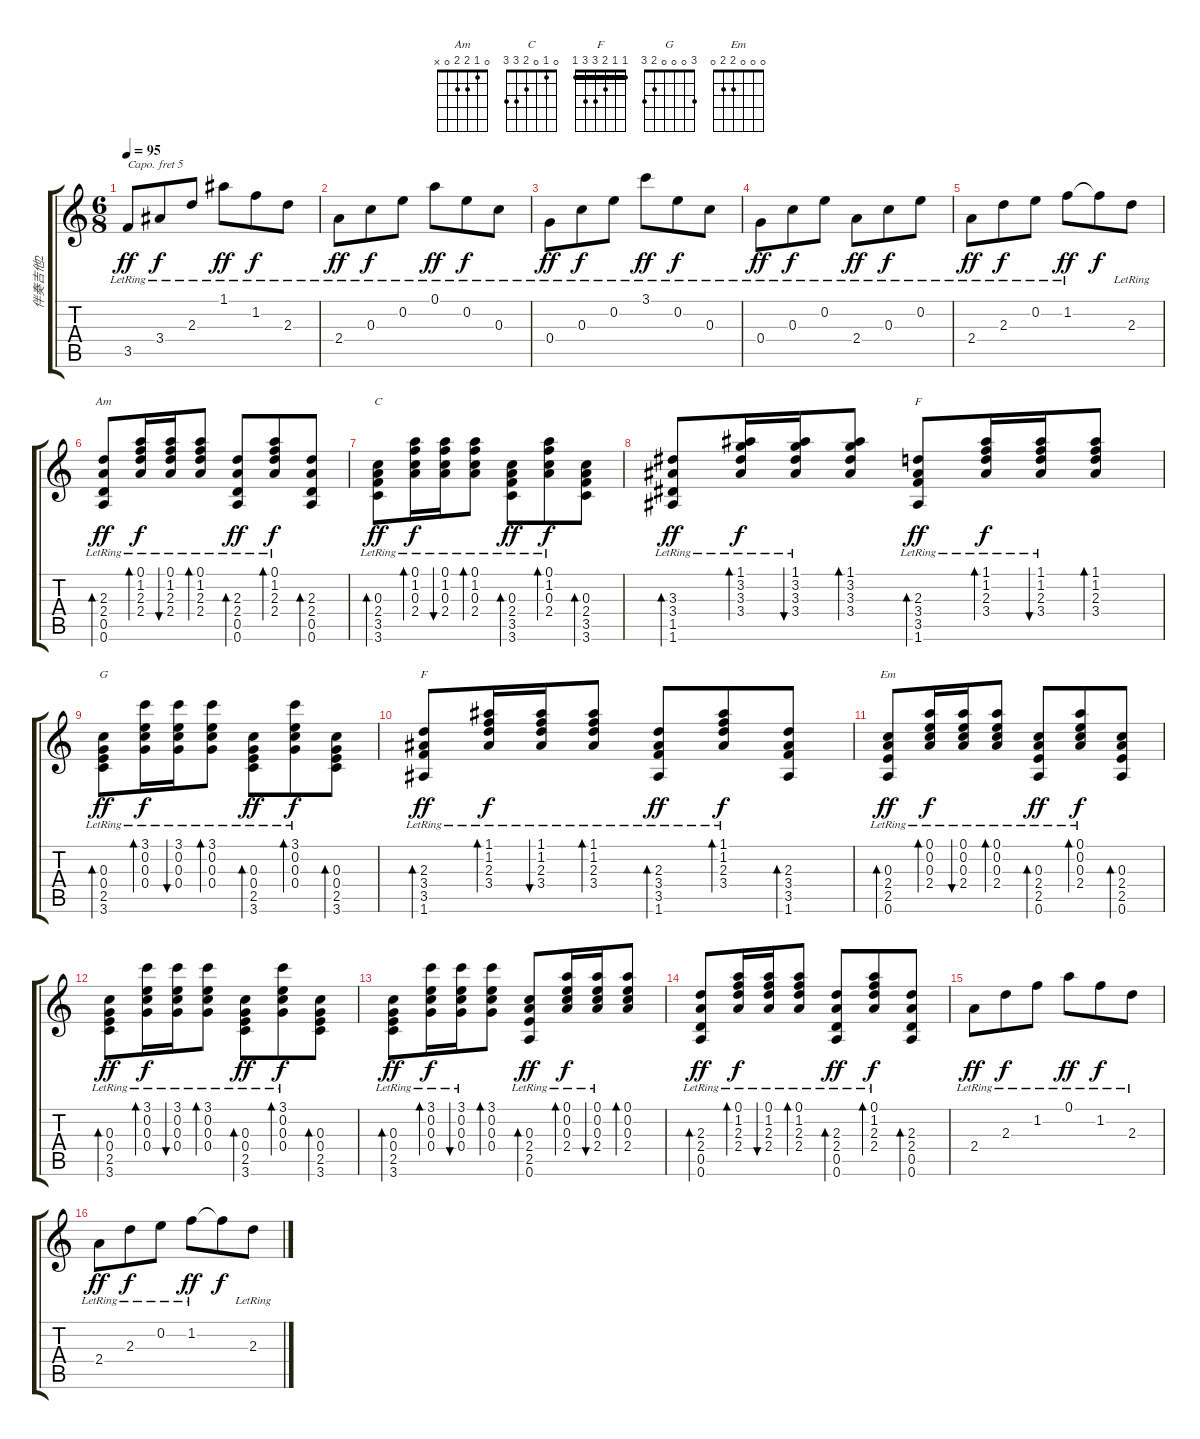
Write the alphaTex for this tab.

\track ("伴奏吉他2" "伴奏吉他2") {instrument acousticguitarnylon}
\staff {score tabs}
\capo 5
\tuning (E4 B3 G3 D3 A2 E2) {hide}
\chord ("Am" 0 1 2 2 0 x)
\chord ("C" 0 1 0 2 3 3)
\chord ("F" x 1 2 3 3 1) {barre 1}
\chord ("G" 3 0 0 0 2 3)
\chord ("F" 1 1 2 3 3 1) {barre 1}
\chord ("Em" 0 0 0 2 2 0)
\ts (6 8)
\tempo 95
\clef g2
\ks c
3.5{lr}.8{dy ff} 3.4{lr}.8{dy f} 2.3{lr}.8 1.1{lr}.8{dy ff} 1.2{lr}.8{dy f} 2.3{lr}.8 |
2.4{lr}.8{dy ff} 0.3{lr}.8{dy f} 0.2{lr}.8 0.1{lr}.8{dy ff} 0.2{lr}.8{dy f} 0.3{lr}.8 |
0.4{lr}.8{dy ff} 0.3{lr}.8{dy f} 0.2{lr}.8 3.1{lr}.8{dy ff} 0.2{lr}.8{dy f} 0.3{lr}.8 |
0.4{lr}.8{dy ff} 0.3{lr}.8{dy f} 0.2{lr}.8 2.4{lr}.8{dy ff} 0.3{lr}.8{dy f} 0.2{lr}.8 |
2.4{lr}.8{dy ff} 2.3{lr}.8{dy f} 0.2{lr}.8 1.2{lr}.8{dy ff} 1.2{t}.8{dy f} 2.3{lr}.8 |
(2.3{lr} 2.4{lr} 0.5{lr} 0.6{lr}).8{bd 60 ch "Am" dy ff} (0.1{lr} 1.2{lr} 2.3{lr} 2.4{lr}).16{bd 60 dy f} (0.1{lr} 1.2{lr} 2.3{lr} 2.4{lr}).16{bu 60} (0.1{lr} 1.2{lr} 2.3{lr} 2.4{lr}).8{bd 60} (2.3{lr} 2.4{lr} 0.5{lr} 0.6{lr}).8{bd 60 dy ff} (0.1{lr} 1.2{lr} 2.3{lr} 2.4{lr}).8{bd 60 dy f} (2.3 2.4 0.5 0.6).8{bd 60} |
(0.3{lr} 2.4{lr} 3.5{lr} 3.6{lr}).8{bd 60 ch "C" dy ff} (0.1{lr} 1.2{lr} 0.3{lr} 2.4{lr}).16{bd 60 dy f} (0.1{lr} 1.2{lr} 0.3{lr} 2.4{lr}).16{bu 60} (0.1{lr} 1.2{lr} 0.3{lr} 2.4{lr}).8{bd 60} (0.3{lr} 2.4{lr} 3.5{lr} 3.6{lr}).8{bd 60 dy ff} (0.1{lr} 1.2{lr} 0.3{lr} 2.4{lr}).8{bd 60 dy f} (0.3 2.4 3.5 3.6).8{bd 60} |
(3.3{lr} 3.4{lr} 1.5{lr} 1.6{lr}).8{bd 60 dy ff} (1.1{lr} 3.2{lr} 3.3{lr} 3.4{lr}).16{bd 60 dy f} (1.1{lr} 3.2{lr} 3.3{lr} 3.4{lr}).16{bu 60} (1.1 3.2 3.3 3.4).8{bd 60} (2.3{lr} 3.4{lr} 3.5{lr} 1.6{lr}).8{bd 60 ch "F" dy ff} (1.1{lr} 1.2{lr} 2.3{lr} 3.4{lr}).16{bd 60 dy f} (1.1{lr} 1.2{lr} 2.3{lr} 3.4{lr}).16{bu 60} (1.1 1.2 2.3 3.4).8{bd 60} |
(0.3{lr} 0.4{lr} 2.5{lr} 3.6{lr}).8{bd 60 ch "G" dy ff} (3.1{lr} 0.2{lr} 0.3{lr} 0.4{lr}).16{bd 60 dy f} (3.1{lr} 0.2{lr} 0.3{lr} 0.4{lr}).16{bu 60} (3.1{lr} 0.2{lr} 0.3{lr} 0.4{lr}).8{bd 60} (0.3{lr} 0.4{lr} 2.5{lr} 3.6{lr}).8{bd 60 dy ff} (3.1{lr} 0.2{lr} 0.3{lr} 0.4{lr}).8{bd 60 dy f} (0.3 0.4 2.5 3.6).8{bd 60} |
(2.3{lr} 3.4{lr} 3.5{lr} 1.6{lr}).8{bd 60 ch "F" dy ff} (1.1{lr} 1.2{lr} 2.3{lr} 3.4{lr}).16{bd 60 dy f} (1.1{lr} 1.2{lr} 2.3{lr} 3.4{lr}).16{bu 60} (1.1{lr} 1.2{lr} 2.3{lr} 3.4{lr}).8{bd 60} (2.3{lr} 3.4{lr} 3.5{lr} 1.6{lr}).8{bd 60 dy ff} (1.1{lr} 1.2{lr} 2.3{lr} 3.4{lr}).8{bd 60 dy f} (2.3 3.4 3.5 1.6).8{bd 60} |
(0.3{lr} 2.4{lr} 2.5{lr} 0.6{lr}).8{bd 60 ch "Em" dy ff} (0.1{lr} 0.2{lr} 0.3{lr} 2.4{lr}).16{bd 60 dy f} (0.1{lr} 0.2{lr} 0.3{lr} 2.4{lr}).16{bu 60} (0.1{lr} 0.2{lr} 0.3{lr} 2.4{lr}).8{bd 60} (0.3{lr} 2.4{lr} 2.5{lr} 0.6{lr}).8{bd 60 dy ff} (0.1{lr} 0.2{lr} 0.3{lr} 2.4{lr}).8{bd 60 dy f} (0.3 2.4 2.5 0.6).8{bd 60} |
(0.3{lr} 0.4{lr} 2.5{lr} 3.6{lr}).8{bd 60 dy ff} (3.1{lr} 0.2{lr} 0.3{lr} 0.4{lr}).16{bd 60 dy f} (3.1{lr} 0.2{lr} 0.3{lr} 0.4{lr}).16{bu 60} (3.1{lr} 0.2{lr} 0.3{lr} 0.4{lr}).8{bd 60} (0.3{lr} 0.4{lr} 2.5{lr} 3.6{lr}).8{bd 60 dy ff} (3.1{lr} 0.2{lr} 0.3{lr} 0.4{lr}).8{bd 60 dy f} (0.3 0.4 2.5 3.6).8{bd 60} |
(0.3{lr} 0.4{lr} 2.5{lr} 3.6{lr}).8{bd 60 dy ff} (3.1{lr} 0.2{lr} 0.3{lr} 0.4{lr}).16{bd 60 dy f} (3.1{lr} 0.2{lr} 0.3{lr} 0.4{lr}).16{bu 60} (3.1 0.2 0.3 0.4).8{bd 60} (0.3{lr} 2.4{lr} 2.5{lr} 0.6{lr}).8{bd 60 dy ff} (0.1{lr} 0.2{lr} 0.3{lr} 2.4{lr}).16{bd 60 dy f} (0.1{lr} 0.2{lr} 0.3{lr} 2.4{lr}).16{bu 60} (0.1 0.2 0.3 2.4).8{bd 60} |
(2.3{lr} 2.4{lr} 0.5{lr} 0.6{lr}).8{bd 60 dy ff} (0.1{lr} 1.2{lr} 2.3{lr} 2.4{lr}).16{bd 60 dy f} (0.1{lr} 1.2{lr} 2.3{lr} 2.4{lr}).16{bu 60} (0.1{lr} 1.2{lr} 2.3{lr} 2.4{lr}).8{bd 60} (2.3{lr} 2.4{lr} 0.5{lr} 0.6{lr}).8{bd 60 dy ff} (0.1{lr} 1.2{lr} 2.3{lr} 2.4{lr}).8{bd 60 dy f} (2.3 2.4 0.5 0.6).8{bd 60} |
2.4{lr}.8{dy ff} 2.3{lr}.8{dy f} 1.2{lr}.8 0.1{lr}.8{dy ff} 1.2{lr}.8{dy f} 2.3{lr}.8 |
2.4{lr}.8{dy ff} 2.3{lr}.8{dy f} 0.2{lr}.8 1.2{lr}.8{dy ff} 1.2{t}.8{dy f} 2.3{lr}.8
